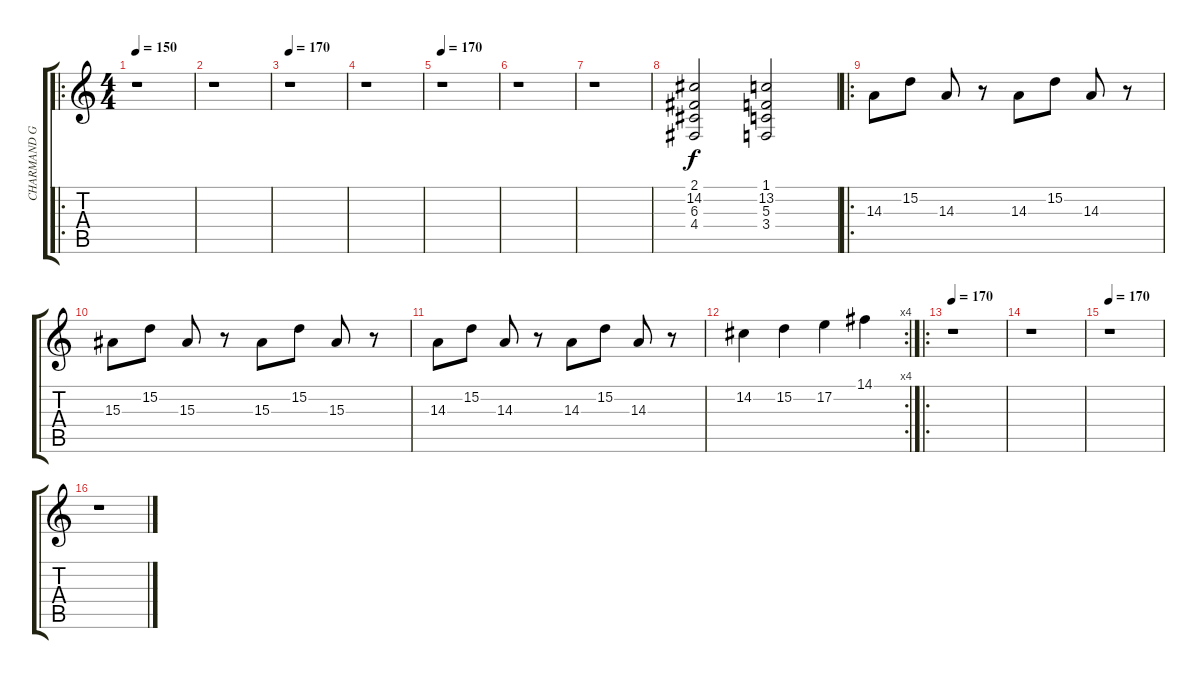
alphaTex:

\track ("CHARMAND GRIMLOCH" "CHARMAND G") {instrument stringensemble1}
\staff {score tabs}
\tuning (E4 B3 G3 D3 A2 E2) {hide}
\ro
\ts (4 4)
\tempo 150
\tempo 170
\tempo 150
\clef g2
\ks c
r.1{dy f instrument stringensemble1} |
r.1 |
\tempo 170
r.1 |
r.1 |
\tempo 170
r.1 |
r.1 |
r.1 |
(2.1 14.2 6.3 4.4).2 (1.1 13.2 5.3 3.4).2 |
\ro
14.3.8 15.2.8 14.3.8 r.8 14.3.8 15.2.8 14.3.8 r.8 |
15.3.8 15.2.8 15.3.8 r.8 15.3.8 15.2.8 15.3.8 r.8 |
14.3.8 15.2.8 14.3.8 r.8 14.3.8 15.2.8 14.3.8 r.8 |
\rc 4
14.2.4 15.2.4 17.2.4 14.1.4 |
\ro
\tempo 170
r.1 |
r.1 |
\tempo 170
r.1 |
r.1
